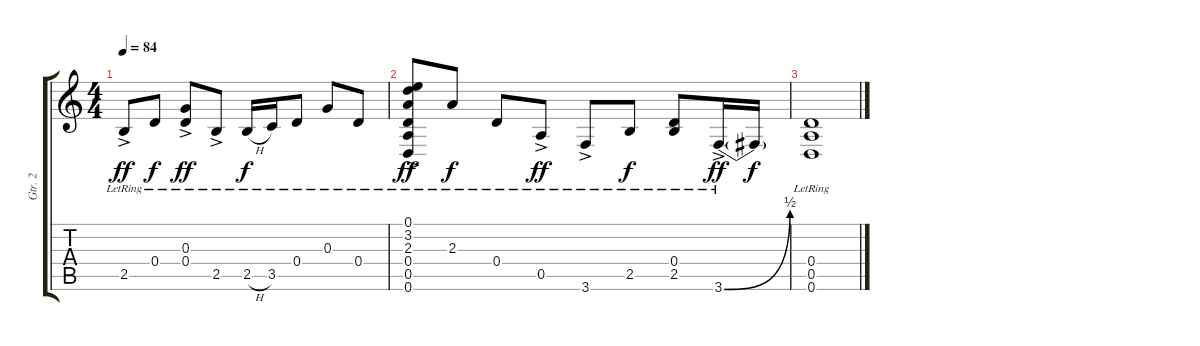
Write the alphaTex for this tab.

\track ("Gtr. 2" "Gtr. 2") {instrument acousticguitarsteel}
\staff {score tabs}
\tuning (E4 B3 G3 D3 A2 D2) {hide}
\ts (4 4)
\tempo 84
\clef g2
\ks c
2.5{ac lr}.8{dy ff} 0.4{lr}.8{dy f} (0.3{ac lr} 0.4{ac lr}).8{dy ff} 2.5{ac lr}.8 2.5{h lr}.16{dy f} 3.5{lr}.16 0.4{lr}.8 0.3{lr}.8 0.4{lr}.8 |
(0.1{ac lr} 3.2{ac lr} 2.3{ac lr} 0.4{ac lr} 0.5{ac lr} 0.6{ac lr}).8{dy ff} 2.3{lr}.8{dy f} 0.4{lr}.8 0.5{ac lr}.8{dy ff} 3.6{ac lr}.8 2.5{lr}.8{dy f} (0.4{lr} 2.5{lr}).8 3.6{be (bend 0 0 60 2) ac lr}.16{dy ff} 3.6{t}.16{dy f} |
(0.4{lr} 0.5 0.6{lr}).1
